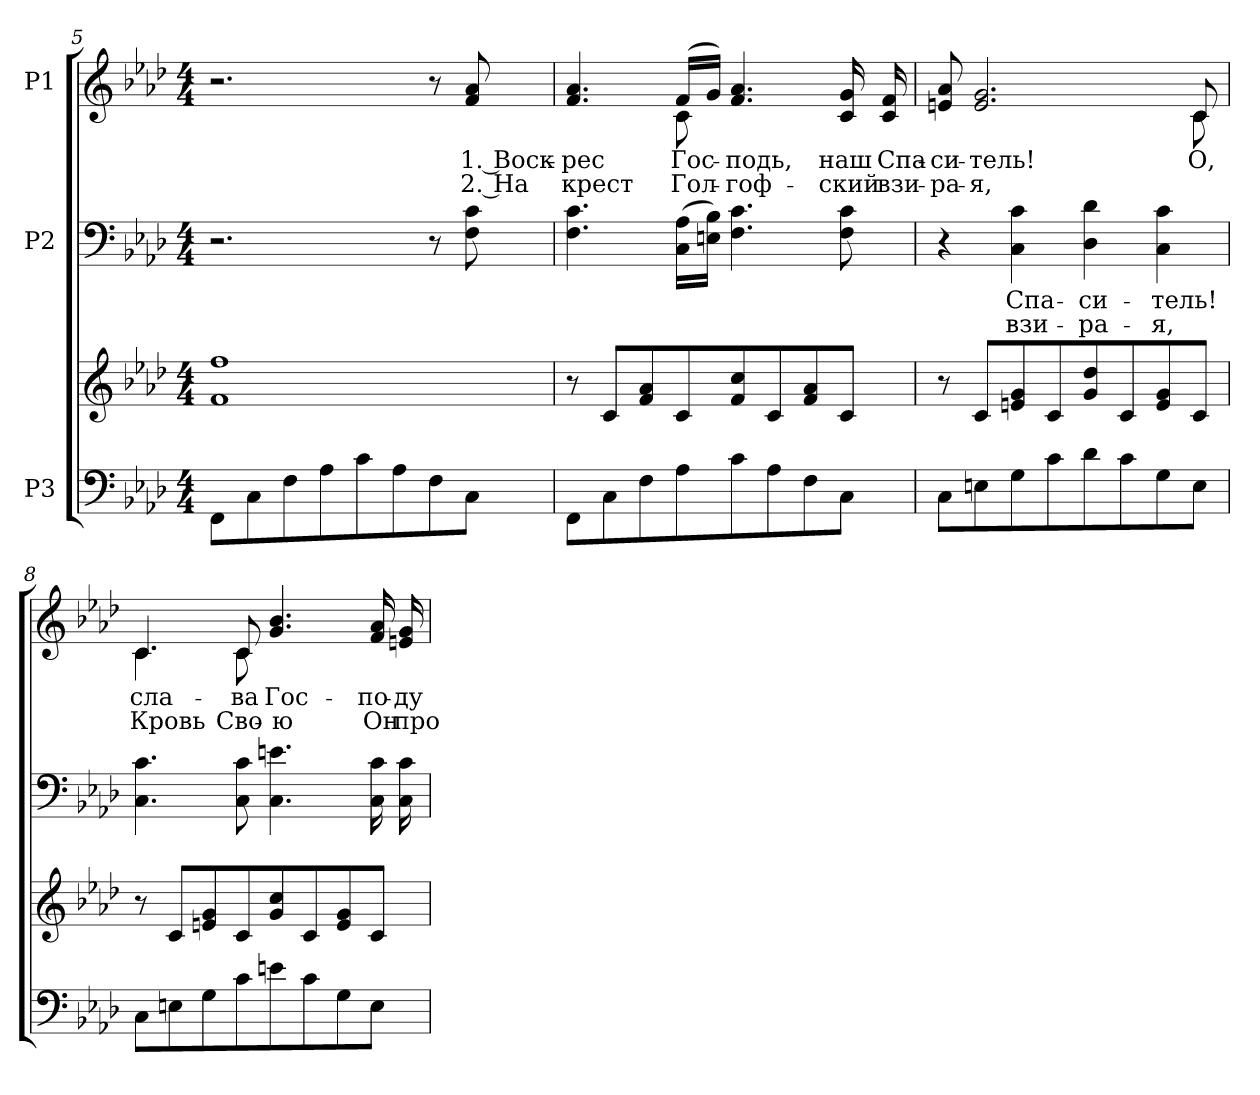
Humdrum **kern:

**kern	**kern	**kern	**text	**text	**kern	**text	**text
*part3	*part3	*part2	*part2	*part2	*part1	*part1	*part1
*staff4	*staff3	*staff2	*staff2	*staff2	*staff1	*staff1	*staff1
*I"P3	*	*I"P2	*	*	*I"P1	*	*
!!LO:LB:g=z
*clefF4	*clefG2	*clefF4	*	*	*clefG2	*	*
*k[b-e-a-d-]	*k[b-e-a-d-]	*k[b-e-a-d-]	*	*	*k[b-e-a-d-]	*	*
*f:	*f:	*f:	*	*	*f:	*	*
*M4/4	*M4/4	*M4/4	*	*	*M4/4	*	*
=5	=5	=5	=5	=5	=5	=5	=5
*	*	*^	*	*	*^	*	*
8FFi\L	1fi 1ffi	2ryy	2.r	.	.	2.r	2ryy	.	.
8Ci\	.	.	.	.	.	.	.	.	.
8Fi\	.	.	.	.	.	.	.	.	.
8A-i\	.	.	.	.	.	.	.	.	.
8ci\	.	4.ryy	.	.	.	.	4.ryy	.	.
8A-i\	.	.	.	.	.	.	.	.	.
8Fi\	.	.	8r	.	.	8r	.	.	.
!	!	!	!	!	!	!	!	!LO:LY:b:color=#000000	!LO:LY:b:color=#000000
8Ci\J	.	8Fi\ 8ci	8ryy	.	.	8fi/ 8a-i	8ryy	1. Воск-	2. На
*	*	*v	*v	*	*	*	*	*	*
=6	=6	=6	=6	=6	=6	=6	=6	=6
*	*	*^	*	*	*	*	*	*
!	!	!	!	!	!	!	!	!LO:LY:b:color=#000000	!LO:LY:b:color=#000000
*	*	*v	*v	*	*	*	*	*	*
8FFi\L	8r	4.Fi\ 4.ci	.	.	4.fi/ 4.a-i	4.ryy	-рес	крест
8Ci\	8ci/L	.	.	.	.	.	.	.
8Fi\	8fi/ 8a-i	.	.	.	.	.	.	.
!	!	!	!	!	!	!	!LO:LY:b:color=#000000	!LO:LY:b:color=#000000
8A-i\	8ci/	(16Ci\ 16A-iLL	.	.	(16fi/LL	8ci\	Гос-	Гол-
.	.	16Eni\ 16B-iJJ)	.	.	16gi/JJ)	.	.	.
!	!	!	!	!	!	!	!LO:LY:b:color=#000000	!LO:LY:b:color=#000000
8ci\	8fi/ 8cci	4.Fi\ 4.ci	.	.	4.fi/ 4.a-i	2ryy	-подь,	-гоф-
8A-i\	8ci/	.	.	.	.	.	.	.
8Fi\	8fi/ 8a-i	.	.	.	.	.	.	.
!	!	!	!	!	!	!	!LO:LY:b:color=#000000	!LO:LY:b:color=#000000
8Ci\J	8ci/J	8Fi\ 8ci	.	.	16ci/ 16gi	.	наш	-ский
!	!	!	!	!	!	!	!LO:LY:b:color=#000000	!LO:LY:b:color=#000000
.	.	.	.	.	16ci/ 16fi	.	Спа-	взи-
=7	=7	=7	=7	=7	=7	=7	=7	=7
*	*	*^	*	*	*	*	*	*
!	!	!	!	!	!	!	!	!LO:LY:b:color=#000000	!LO:LY:b:color=#000000
8Ci\L	8r	4r	4ryy	.	.	8eni/ 8a-i	2..ryy	-си-	-ра-
!	!	!	!	!	!	!	!	!LO:LY:b:color=#000000	!LO:LY:b:color=#000000
8Eni\	8ci/L	.	.	.	.	2.ei/ 2.gi	.	-тель!	-я,
!	!	!	!	!LO:LY:b:color=#000000	!LO:LY:b:color=#000000	!	!	!	!
8Gi\	8eni/ 8gi	4Ci\ 4ci	2.ryy	Спа-	взи-	.	.	.	.
8ci\	8ci/	.	.	.	.	.	.	.	.
!	!	!	!	!LO:LY:b:color=#000000	!LO:LY:b:color=#000000	!	!	!	!
8d-i\	8gi/ 8dd-i	4D-i\ 4d-i	.	-си-	-ра-	.	.	.	.
8ci\	8ci/	.	.	.	.	.	.	.	.
!	!	!	!	!LO:LY:b:color=#000000	!LO:LY:b:color=#000000	!	!	!	!
8Gi\	8ei/ 8gi	4Ci\ 4ci	.	-тель!	-я,	.	.	.	.
!	!	!	!	!	!	!	!	!LO:LY:b:color=#000000	!
8Ei\J	8ci/J	.	.	.	.	8ci/	8ci\	О,	.
*	*	*v	*v	*	*	*	*	*	*
!!LO:LB:g=z	!!
=8	=8	=8	=8	=8	=8	=8	=8	=8
!	!	!	!	!	!	!	!LO:LY:b:color=#000000	!LO:LY:b:color=#000000
8Ci\L	8r	4.Ci\ 4.ci	.	.	4.ci/	4.ci\	сла-	Кровь
8Eni\	8ci/L	.	.	.	.	.	.	.
8Gi\	8eni/ 8gi	.	.	.	.	.	.	.
!	!	!	!	!	!	!	!LO:LY:b:color=#000000	!LO:LY:b:color=#000000
8ci\	8ci/	8Ci\ 8ci	.	.	8ci/	8ci\	-ва	Сво-
!	!	!	!	!	!	!	!LO:LY:b:color=#000000	!LO:LY:b:color=#000000
8eni\	8gi/ 8cci	4.Ci\ 4.eni	.	.	4.gi/ 4.b-i	2ryy	Гос-	-ю
8ci\	8ci/	.	.	.	.	.	.	.
8Gi\	8ei/ 8gi	.	.	.	.	.	.	.
!	!	!	!	!	!	!	!LO:LY:b:color=#000000	!LO:LY:b:color=#000000
8Ei\J	8ci/J	16Ci\ 16ci	.	.	16fi/ 16a-i	.	-по-	Он
!	!	!	!	!	!	!	!LO:LY:b:color=#000000	!LO:LY:b:color=#000000
.	.	16Ci\ 16ci	.	.	16eni/ 16gi	.	-ду	про-
*	*	*	*	*	*v	*v	*	*
=	=	=	=	=	=	=	=
*-	*-	*-	*-	*-	*-	*-	*-
